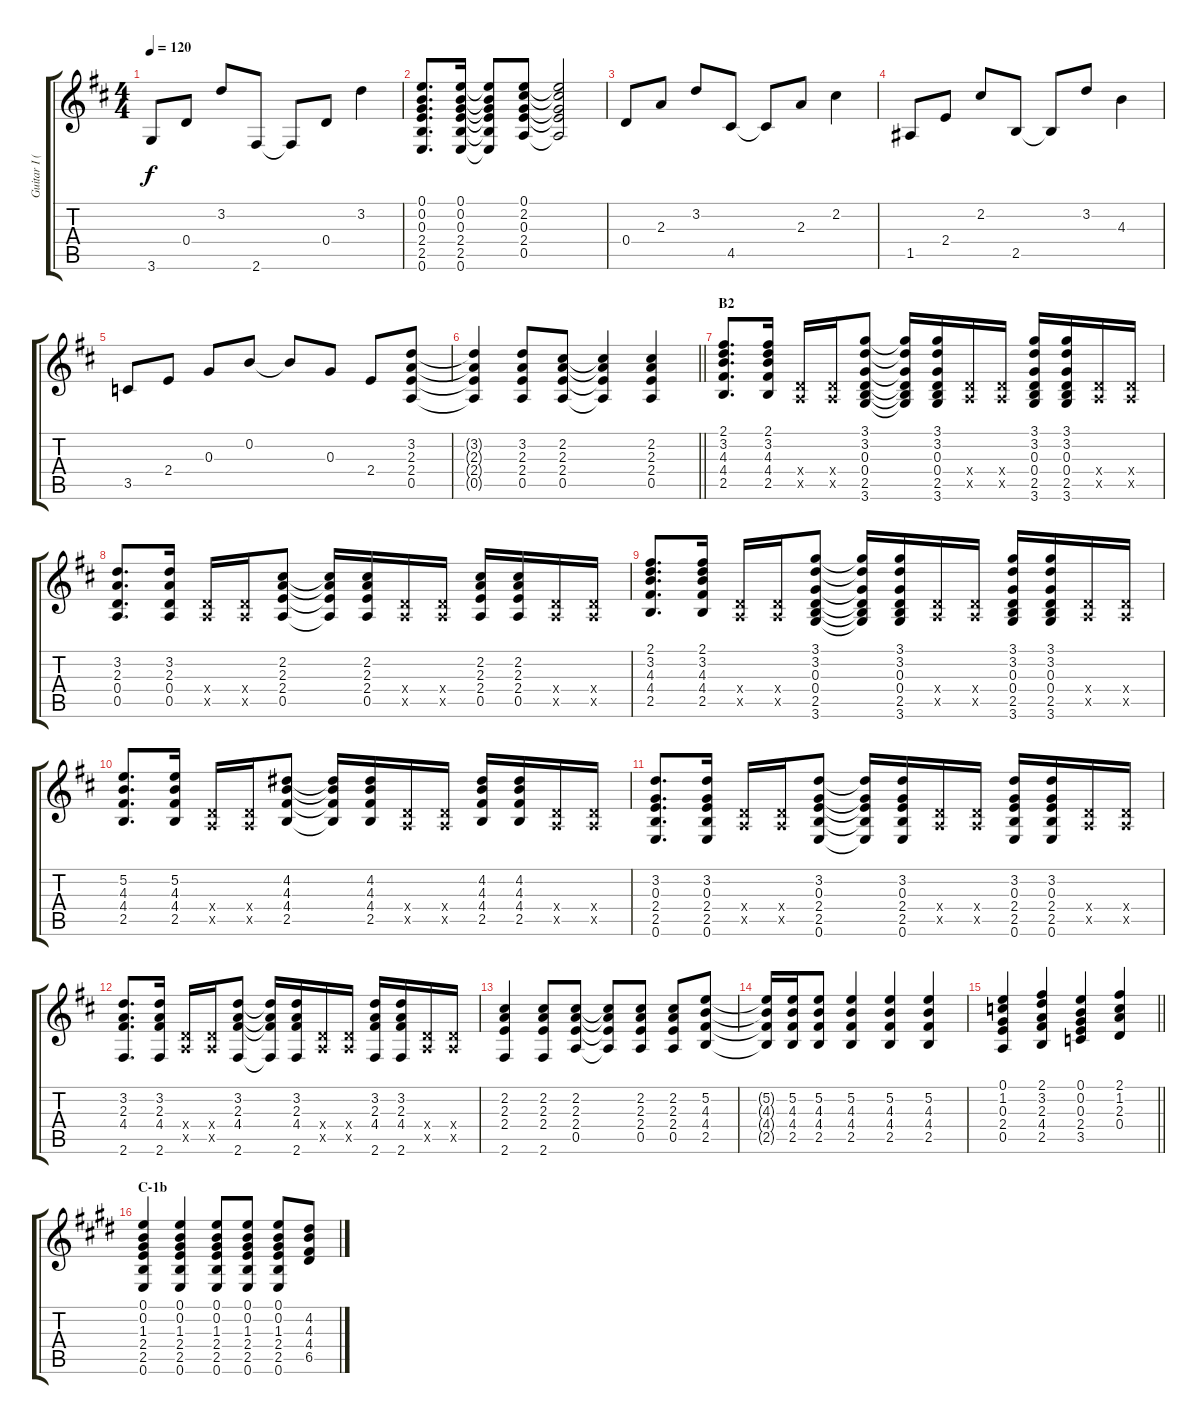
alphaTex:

\track ("Guitar I (Hirasawa Yui)" "Guitar I (") {instrument acousticguitarsteel}
\staff {score tabs}
\tuning (E4 B3 G3 D3 A2 E2) {hide}
\ts (4 4)
\tempo 120
\clef g2
\ks d
3.6.8{dy f} 0.4.8 3.2.8 2.6.8 2.6{t}.8 0.4.8 3.2.4 |
(0.1 0.2 0.3 2.4 2.5 0.6).8{d} (0.1 0.2 0.3 2.4 2.5 0.6).16 (0.1{t} 0.2{t} 0.3{t} 2.4{t} 2.5{t} 0.6{t}).8 (0.1 2.2 0.3 2.4 0.5).8 (0.1{t} 2.2{t} 0.3{t} 2.4{t} 0.5{t}).2 |
0.4.8 2.3.8 3.2.8 4.5.8 4.5{t}.8 2.3.8 2.2.4 |
1.5.8 2.4.8 2.2.8 2.5.8 2.5{t}.8 3.2.8 4.3.4 |
3.5.8 2.4.8 0.3.8 0.2.8 0.2{t}.8 0.3.8 2.4.8 (3.2 2.3 2.4 0.5).8 |
\barLineRight lightlight
(3.2{t} 2.3{t} 2.4{t} 0.5{t}).4 (3.2 2.3 2.4 0.5).8 (2.2 2.3 2.4 0.5).8 (2.2{t} 2.3{t} 2.4{t} 0.5{t}).4 (2.2 2.3 2.4 0.5).4 |
\section ("" "B2")
(2.1 3.2 4.3 4.4 2.5).8{d} (2.1 3.2 4.3 4.4 2.5).16 (0.4{x} 0.5{x}).16 (0.4{x} 0.5{x}).16 (3.1 3.2 0.3 0.4 2.5 3.6).8 (3.1{t} 3.2{t} 0.3{t} 0.4{t} 2.5{t} 3.6{t}).16 (3.1 3.2 0.3 0.4 2.5 3.6).16 (0.4{x} 0.5{x}).16 (0.4{x} 0.5{x}).16 (3.1 3.2 0.3 0.4 2.5 3.6).16 (3.1 3.2 0.3 0.4 2.5 3.6).16 (0.4{x} 0.5{x}).16 (0.4{x} 0.5{x}).16 |
(3.2 2.3 0.4 0.5).8{d} (3.2 2.3 0.4 0.5).16 (0.4{x} 0.5{x}).16 (0.4{x} 0.5{x}).16 (2.2 2.3 2.4 0.5).8 (2.2{t} 2.3{t} 2.4{t} 0.5{t}).16 (2.2 2.3 2.4 0.5).16 (0.4{x} 0.5{x}).16 (0.4{x} 0.5{x}).16 (2.2 2.3 2.4 0.5).16 (2.2 2.3 2.4 0.5).16 (0.4{x} 0.5{x}).16 (0.4{x} 0.5{x}).16 |
(2.1 3.2 4.3 4.4 2.5).8{d} (2.1 3.2 4.3 4.4 2.5).16 (0.4{x} 0.5{x}).16 (0.4{x} 0.5{x}).16 (3.1 3.2 0.3 0.4 2.5 3.6).8 (3.1{t} 3.2{t} 0.3{t} 0.4{t} 2.5{t} 3.6{t}).16 (3.1 3.2 0.3 0.4 2.5 3.6).16 (0.4{x} 0.5{x}).16 (0.4{x} 0.5{x}).16 (3.1 3.2 0.3 0.4 2.5 3.6).16 (3.1 3.2 0.3 0.4 2.5 3.6).16 (0.4{x} 0.5{x}).16 (0.4{x} 0.5{x}).16 |
(5.2 4.3 4.4 2.5).8{d} (5.2 4.3 4.4 2.5).16 (0.4{x} 0.5{x}).16 (0.4{x} 0.5{x}).16 (4.2 4.3 4.4 2.5).8 (4.2{t} 4.3{t} 4.4{t} 2.5{t}).16 (4.2 4.3 4.4 2.5).16 (0.4{x} 0.5{x}).16 (0.4{x} 0.5{x}).16 (4.2 4.3 4.4 2.5).16 (4.2 4.3 4.4 2.5).16 (0.4{x} 0.5{x}).16 (0.4{x} 0.5{x}).16 |
(3.2 0.3 2.4 2.5 0.6).8{d} (3.2 0.3 2.4 2.5 0.6).16 (0.4{x} 0.5{x}).16 (0.4{x} 0.5{x}).16 (3.2 0.3 2.4 2.5 0.6).8 (3.2{t} 0.3{t} 2.4{t} 2.5{t} 0.6{t}).16 (3.2 0.3 2.4 2.5 0.6).16 (0.4{x} 0.5{x}).16 (0.4{x} 0.5{x}).16 (3.2 0.3 2.4 2.5 0.6).16 (3.2 0.3 2.4 2.5 0.6).16 (0.4{x} 0.5{x}).16 (0.4{x} 0.5{x}).16 |
(3.2 2.3 4.4 2.6).8{d} (3.2 2.3 4.4 2.6).16 (0.4{x} 0.5{x}).16 (0.4{x} 0.5{x}).16 (3.2 2.3 4.4 2.6).8 (3.2{t} 2.3{t} 4.4{t} 2.6{t}).16 (3.2 2.3 4.4 2.6).16 (0.4{x} 0.5{x}).16 (0.4{x} 0.5{x}).16 (3.2 2.3 4.4 2.6).16 (3.2 2.3 4.4 2.6).16 (0.4{x} 0.5{x}).16 (0.4{x} 0.5{x}).16 |
(2.2 2.3 2.4 2.6).4 (2.2 2.3 2.4 2.6).8 (2.2 2.3 2.4 0.5).8 (2.2{t} 2.3{t} 2.4{t} 0.5{t}).8 (2.2 2.3 2.4 0.5).8 (2.2 2.3 2.4 0.5).8 (5.2 4.3 4.4 2.5).8 |
(5.2{t} 4.3{t} 4.4{t} 2.5{t}).16 (5.2 4.3 4.4 2.5).16 (5.2 4.3 4.4 2.5).8 (5.2 4.3 4.4 2.5).4 (5.2 4.3 4.4 2.5).4 (5.2 4.3 4.4 2.5).4 |
\barLineRight lightlight
(0.1 1.2 0.3 2.4 0.5).4 (2.1 3.2 2.3 4.4 2.5).4 (0.1 0.2 0.3 2.4 3.5).4 (2.1 1.2 2.3 0.4).4 |
\section ("" "C-1b")
\ks e
(0.1 0.2 1.3 2.4 2.5 0.6).4 (0.1 0.2 1.3 2.4 2.5 0.6).4 (0.1 0.2 1.3 2.4 2.5 0.6).8 (0.1 0.2 1.3 2.4 2.5 0.6).8 (0.1 0.2 1.3 2.4 2.5 0.6).8 (4.2 4.3 4.4 6.5).8
